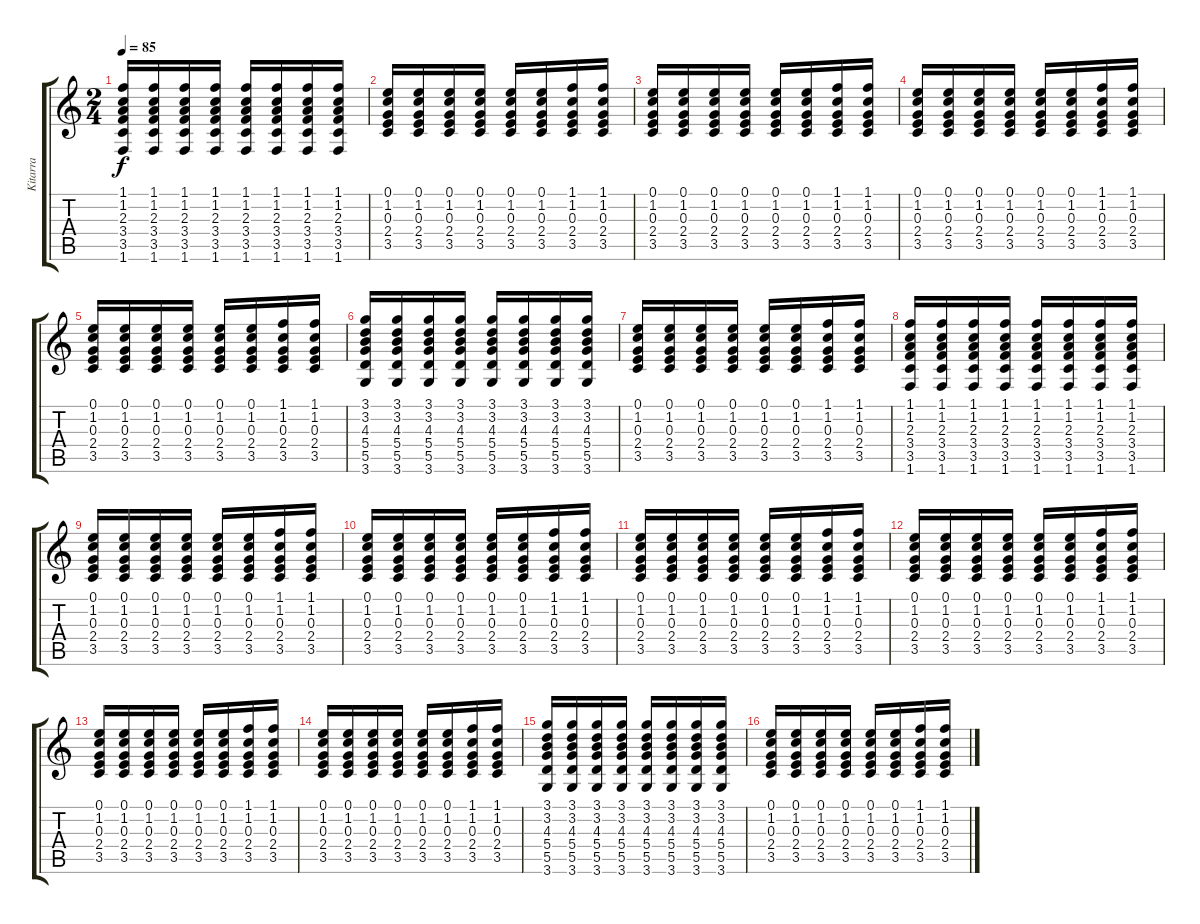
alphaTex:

\track ("Kitarra" "Kitarra") {instrument acousticguitarnylon}
\staff {score tabs}
\tuning (E4 B3 G3 D3 A2 E2) {hide}
\ts (2 4)
\tempo 85
\clef g2
\ks c
(1.1 1.2 2.3 3.4 3.5 1.6).16{dy f} (1.1 1.2 2.3 3.4 3.5 1.6).16 (1.1 1.2 2.3 3.4 3.5 1.6).16 (1.1 1.2 2.3 3.4 3.5 1.6).16 (1.1 1.2 2.3 3.4 3.5 1.6).16 (1.1 1.2 2.3 3.4 3.5 1.6).16 (1.1 1.2 2.3 3.4 3.5 1.6).16 (1.1 1.2 2.3 3.4 3.5 1.6).16 |
(0.1 1.2 0.3 2.4 3.5).16 (0.1 1.2 0.3 2.4 3.5).16 (0.1 1.2 0.3 2.4 3.5).16 (0.1 1.2 0.3 2.4 3.5).16 (0.1 1.2 0.3 2.4 3.5).16 (0.1 1.2 0.3 2.4 3.5).16 (1.1 1.2 0.3 2.4 3.5).16 (1.1 1.2 0.3 2.4 3.5).16 |
(0.1 1.2 0.3 2.4 3.5).16 (0.1 1.2 0.3 2.4 3.5).16 (0.1 1.2 0.3 2.4 3.5).16 (0.1 1.2 0.3 2.4 3.5).16 (0.1 1.2 0.3 2.4 3.5).16 (0.1 1.2 0.3 2.4 3.5).16 (1.1 1.2 0.3 2.4 3.5).16 (1.1 1.2 0.3 2.4 3.5).16 |
(0.1 1.2 0.3 2.4 3.5).16 (0.1 1.2 0.3 2.4 3.5).16 (0.1 1.2 0.3 2.4 3.5).16 (0.1 1.2 0.3 2.4 3.5).16 (0.1 1.2 0.3 2.4 3.5).16 (0.1 1.2 0.3 2.4 3.5).16 (1.1 1.2 0.3 2.4 3.5).16 (1.1 1.2 0.3 2.4 3.5).16 |
(0.1 1.2 0.3 2.4 3.5).16 (0.1 1.2 0.3 2.4 3.5).16 (0.1 1.2 0.3 2.4 3.5).16 (0.1 1.2 0.3 2.4 3.5).16 (0.1 1.2 0.3 2.4 3.5).16 (0.1 1.2 0.3 2.4 3.5).16 (1.1 1.2 0.3 2.4 3.5).16 (1.1 1.2 0.3 2.4 3.5).16 |
(3.1 3.2 4.3 5.4 5.5 3.6).16 (3.1 3.2 4.3 5.4 5.5 3.6).16 (3.1 3.2 4.3 5.4 5.5 3.6).16 (3.1 3.2 4.3 5.4 5.5 3.6).16 (3.1 3.2 4.3 5.4 5.5 3.6).16 (3.1 3.2 4.3 5.4 5.5 3.6).16 (3.1 3.2 4.3 5.4 5.5 3.6).16 (3.1 3.2 4.3 5.4 5.5 3.6).16 |
(0.1 1.2 0.3 2.4 3.5).16 (0.1 1.2 0.3 2.4 3.5).16 (0.1 1.2 0.3 2.4 3.5).16 (0.1 1.2 0.3 2.4 3.5).16 (0.1 1.2 0.3 2.4 3.5).16 (0.1 1.2 0.3 2.4 3.5).16 (1.1 1.2 0.3 2.4 3.5).16 (1.1 1.2 0.3 2.4 3.5).16 |
(1.1 1.2 2.3 3.4 3.5 1.6).16 (1.1 1.2 2.3 3.4 3.5 1.6).16 (1.1 1.2 2.3 3.4 3.5 1.6).16 (1.1 1.2 2.3 3.4 3.5 1.6).16 (1.1 1.2 2.3 3.4 3.5 1.6).16 (1.1 1.2 2.3 3.4 3.5 1.6).16 (1.1 1.2 2.3 3.4 3.5 1.6).16 (1.1 1.2 2.3 3.4 3.5 1.6).16 |
(0.1 1.2 0.3 2.4 3.5).16 (0.1 1.2 0.3 2.4 3.5).16 (0.1 1.2 0.3 2.4 3.5).16 (0.1 1.2 0.3 2.4 3.5).16 (0.1 1.2 0.3 2.4 3.5).16 (0.1 1.2 0.3 2.4 3.5).16 (1.1 1.2 0.3 2.4 3.5).16 (1.1 1.2 0.3 2.4 3.5).16 |
(0.1 1.2 0.3 2.4 3.5).16 (0.1 1.2 0.3 2.4 3.5).16 (0.1 1.2 0.3 2.4 3.5).16 (0.1 1.2 0.3 2.4 3.5).16 (0.1 1.2 0.3 2.4 3.5).16 (0.1 1.2 0.3 2.4 3.5).16 (1.1 1.2 0.3 2.4 3.5).16 (1.1 1.2 0.3 2.4 3.5).16 |
(0.1 1.2 0.3 2.4 3.5).16 (0.1 1.2 0.3 2.4 3.5).16 (0.1 1.2 0.3 2.4 3.5).16 (0.1 1.2 0.3 2.4 3.5).16 (0.1 1.2 0.3 2.4 3.5).16 (0.1 1.2 0.3 2.4 3.5).16 (1.1 1.2 0.3 2.4 3.5).16 (1.1 1.2 0.3 2.4 3.5).16 |
(0.1 1.2 0.3 2.4 3.5).16 (0.1 1.2 0.3 2.4 3.5).16 (0.1 1.2 0.3 2.4 3.5).16 (0.1 1.2 0.3 2.4 3.5).16 (0.1 1.2 0.3 2.4 3.5).16 (0.1 1.2 0.3 2.4 3.5).16 (1.1 1.2 0.3 2.4 3.5).16 (1.1 1.2 0.3 2.4 3.5).16 |
(0.1 1.2 0.3 2.4 3.5).16 (0.1 1.2 0.3 2.4 3.5).16 (0.1 1.2 0.3 2.4 3.5).16 (0.1 1.2 0.3 2.4 3.5).16 (0.1 1.2 0.3 2.4 3.5).16 (0.1 1.2 0.3 2.4 3.5).16 (1.1 1.2 0.3 2.4 3.5).16 (1.1 1.2 0.3 2.4 3.5).16 |
(0.1 1.2 0.3 2.4 3.5).16 (0.1 1.2 0.3 2.4 3.5).16 (0.1 1.2 0.3 2.4 3.5).16 (0.1 1.2 0.3 2.4 3.5).16 (0.1 1.2 0.3 2.4 3.5).16 (0.1 1.2 0.3 2.4 3.5).16 (1.1 1.2 0.3 2.4 3.5).16 (1.1 1.2 0.3 2.4 3.5).16 |
(3.1 3.2 4.3 5.4 5.5 3.6).16 (3.1 3.2 4.3 5.4 5.5 3.6).16 (3.1 3.2 4.3 5.4 5.5 3.6).16 (3.1 3.2 4.3 5.4 5.5 3.6).16 (3.1 3.2 4.3 5.4 5.5 3.6).16 (3.1 3.2 4.3 5.4 5.5 3.6).16 (3.1 3.2 4.3 5.4 5.5 3.6).16 (3.1 3.2 4.3 5.4 5.5 3.6).16 |
(0.1 1.2 0.3 2.4 3.5).16 (0.1 1.2 0.3 2.4 3.5).16 (0.1 1.2 0.3 2.4 3.5).16 (0.1 1.2 0.3 2.4 3.5).16 (0.1 1.2 0.3 2.4 3.5).16 (0.1 1.2 0.3 2.4 3.5).16 (1.1 1.2 0.3 2.4 3.5).16 (1.1 1.2 0.3 2.4 3.5).16
